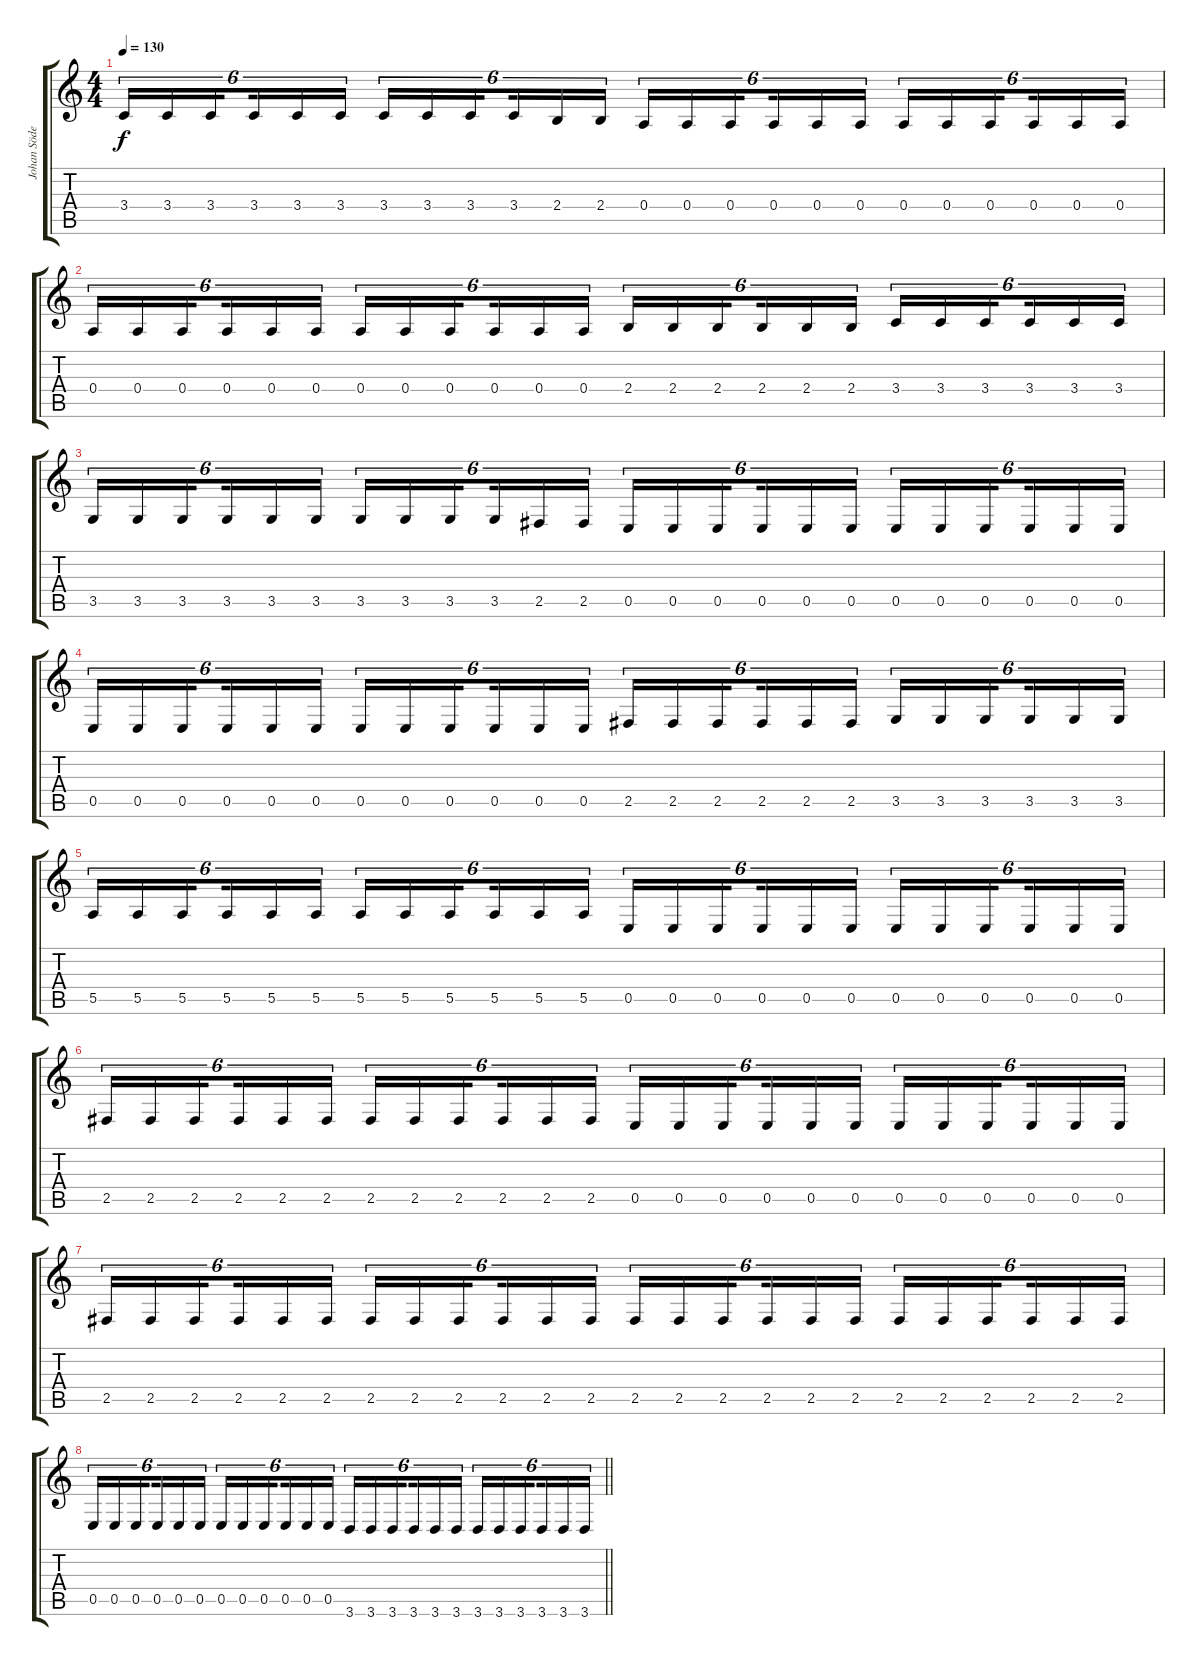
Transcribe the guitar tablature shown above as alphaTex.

\track ("Johan Söderberg" "Johan Söde") {instrument distortionguitar}
\staff {score tabs}
\tuning (B3 Gb3 D3 A2 E2 B1) {hide}
\ts (4 4)
\tempo 130
\clef g2
\ks c
3.4.16{tu (6 4) dy f} 3.4.16{tu (6 4)} 3.4.16{tu (6 4) beam splitsecondary} 3.4.16{tu (6 4)} 3.4.16{tu (6 4)} 3.4.16{tu (6 4)} 3.4.16{tu (6 4)} 3.4.16{tu (6 4)} 3.4.16{tu (6 4) beam splitsecondary} 3.4.16{tu (6 4)} 2.4.16{tu (6 4)} 2.4.16{tu (6 4)} 0.4.16{tu (6 4)} 0.4.16{tu (6 4)} 0.4.16{tu (6 4) beam splitsecondary} 0.4.16{tu (6 4)} 0.4.16{tu (6 4)} 0.4.16{tu (6 4)} 0.4.16{tu (6 4)} 0.4.16{tu (6 4)} 0.4.16{tu (6 4) beam splitsecondary} 0.4.16{tu (6 4)} 0.4.16{tu (6 4)} 0.4.16{tu (6 4)} |
0.4.16{tu (6 4)} 0.4.16{tu (6 4)} 0.4.16{tu (6 4) beam splitsecondary} 0.4.16{tu (6 4)} 0.4.16{tu (6 4)} 0.4.16{tu (6 4)} 0.4.16{tu (6 4)} 0.4.16{tu (6 4)} 0.4.16{tu (6 4) beam splitsecondary} 0.4.16{tu (6 4)} 0.4.16{tu (6 4)} 0.4.16{tu (6 4)} 2.4.16{tu (6 4)} 2.4.16{tu (6 4)} 2.4.16{tu (6 4) beam splitsecondary} 2.4.16{tu (6 4)} 2.4.16{tu (6 4)} 2.4.16{tu (6 4)} 3.4.16{tu (6 4)} 3.4.16{tu (6 4)} 3.4.16{tu (6 4) beam splitsecondary} 3.4.16{tu (6 4)} 3.4.16{tu (6 4)} 3.4.16{tu (6 4)} |
3.5.16{tu (6 4)} 3.5.16{tu (6 4)} 3.5.16{tu (6 4) beam splitsecondary} 3.5.16{tu (6 4)} 3.5.16{tu (6 4)} 3.5.16{tu (6 4)} 3.5.16{tu (6 4)} 3.5.16{tu (6 4)} 3.5.16{tu (6 4) beam splitsecondary} 3.5.16{tu (6 4)} 2.5.16{tu (6 4)} 2.5.16{tu (6 4)} 0.5.16{tu (6 4)} 0.5.16{tu (6 4)} 0.5.16{tu (6 4) beam splitsecondary} 0.5.16{tu (6 4)} 0.5.16{tu (6 4)} 0.5.16{tu (6 4)} 0.5.16{tu (6 4)} 0.5.16{tu (6 4)} 0.5.16{tu (6 4) beam splitsecondary} 0.5.16{tu (6 4)} 0.5.16{tu (6 4)} 0.5.16{tu (6 4)} |
0.5.16{tu (6 4)} 0.5.16{tu (6 4)} 0.5.16{tu (6 4) beam splitsecondary} 0.5.16{tu (6 4)} 0.5.16{tu (6 4)} 0.5.16{tu (6 4)} 0.5.16{tu (6 4)} 0.5.16{tu (6 4)} 0.5.16{tu (6 4) beam splitsecondary} 0.5.16{tu (6 4)} 0.5.16{tu (6 4)} 0.5.16{tu (6 4)} 2.5.16{tu (6 4)} 2.5.16{tu (6 4)} 2.5.16{tu (6 4) beam splitsecondary} 2.5.16{tu (6 4)} 2.5.16{tu (6 4)} 2.5.16{tu (6 4)} 3.5.16{tu (6 4)} 3.5.16{tu (6 4)} 3.5.16{tu (6 4) beam splitsecondary} 3.5.16{tu (6 4)} 3.5.16{tu (6 4)} 3.5.16{tu (6 4)} |
5.5.16{tu (6 4)} 5.5.16{tu (6 4)} 5.5.16{tu (6 4) beam splitsecondary} 5.5.16{tu (6 4)} 5.5.16{tu (6 4)} 5.5.16{tu (6 4)} 5.5.16{tu (6 4)} 5.5.16{tu (6 4)} 5.5.16{tu (6 4) beam splitsecondary} 5.5.16{tu (6 4)} 5.5.16{tu (6 4)} 5.5.16{tu (6 4)} 0.5.16{tu (6 4)} 0.5.16{tu (6 4)} 0.5.16{tu (6 4) beam splitsecondary} 0.5.16{tu (6 4)} 0.5.16{tu (6 4)} 0.5.16{tu (6 4)} 0.5.16{tu (6 4)} 0.5.16{tu (6 4)} 0.5.16{tu (6 4) beam splitsecondary} 0.5.16{tu (6 4)} 0.5.16{tu (6 4)} 0.5.16{tu (6 4)} |
2.5.16{tu (6 4)} 2.5.16{tu (6 4)} 2.5.16{tu (6 4) beam splitsecondary} 2.5.16{tu (6 4)} 2.5.16{tu (6 4)} 2.5.16{tu (6 4)} 2.5.16{tu (6 4)} 2.5.16{tu (6 4)} 2.5.16{tu (6 4) beam splitsecondary} 2.5.16{tu (6 4)} 2.5.16{tu (6 4)} 2.5.16{tu (6 4)} 0.5.16{tu (6 4)} 0.5.16{tu (6 4)} 0.5.16{tu (6 4) beam splitsecondary} 0.5.16{tu (6 4)} 0.5.16{tu (6 4)} 0.5.16{tu (6 4)} 0.5.16{tu (6 4)} 0.5.16{tu (6 4)} 0.5.16{tu (6 4) beam splitsecondary} 0.5.16{tu (6 4)} 0.5.16{tu (6 4)} 0.5.16{tu (6 4)} |
2.5.16{tu (6 4)} 2.5.16{tu (6 4)} 2.5.16{tu (6 4) beam splitsecondary} 2.5.16{tu (6 4)} 2.5.16{tu (6 4)} 2.5.16{tu (6 4)} 2.5.16{tu (6 4)} 2.5.16{tu (6 4)} 2.5.16{tu (6 4) beam splitsecondary} 2.5.16{tu (6 4)} 2.5.16{tu (6 4)} 2.5.16{tu (6 4)} 2.5.16{tu (6 4)} 2.5.16{tu (6 4)} 2.5.16{tu (6 4) beam splitsecondary} 2.5.16{tu (6 4)} 2.5.16{tu (6 4)} 2.5.16{tu (6 4)} 2.5.16{tu (6 4)} 2.5.16{tu (6 4)} 2.5.16{tu (6 4) beam splitsecondary} 2.5.16{tu (6 4)} 2.5.16{tu (6 4)} 2.5.16{tu (6 4)} |
\barLineRight lightlight
0.5.16{tu (6 4)} 0.5.16{tu (6 4)} 0.5.16{tu (6 4) beam splitsecondary} 0.5.16{tu (6 4)} 0.5.16{tu (6 4)} 0.5.16{tu (6 4)} 0.5.16{tu (6 4)} 0.5.16{tu (6 4)} 0.5.16{tu (6 4) beam splitsecondary} 0.5.16{tu (6 4)} 0.5.16{tu (6 4)} 0.5.16{tu (6 4)} 3.6.16{tu (6 4)} 3.6.16{tu (6 4)} 3.6.16{tu (6 4) beam splitsecondary} 3.6.16{tu (6 4)} 3.6.16{tu (6 4)} 3.6.16{tu (6 4)} 3.6.16{tu (6 4)} 3.6.16{tu (6 4)} 3.6.16{tu (6 4) beam splitsecondary} 3.6.16{tu (6 4)} 3.6.16{tu (6 4)} 3.6.16{tu (6 4)}
